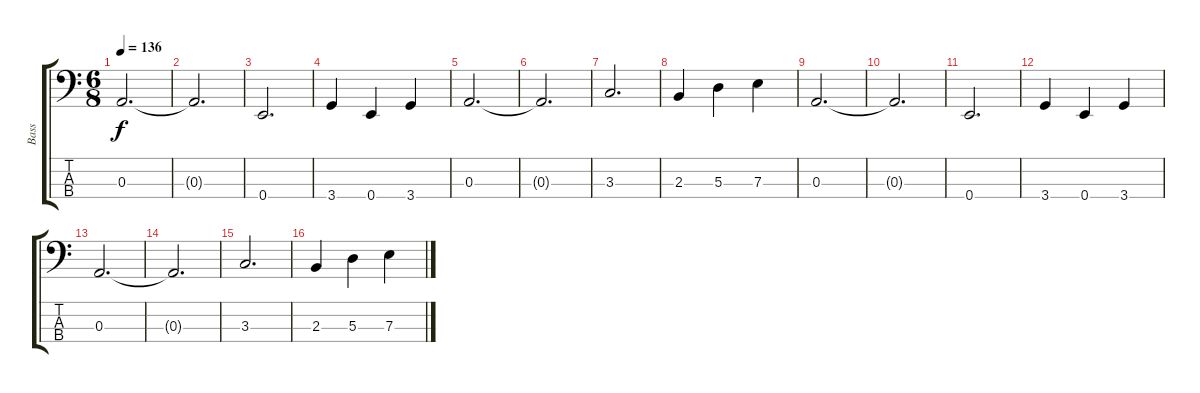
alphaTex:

\track ("Bass" "Bass") {instrument electricbassfinger}
\staff {score tabs}
\tuning (G2 D2 A1 E1) {hide}
\ts (6 8)
\tempo 136
\clef f4
\ks c
0.3.2{d dy f} |
0.3{t}.2{d} |
0.4.2{d} |
3.4.4 0.4.4 3.4.4 |
0.3.2{d} |
0.3{t}.2{d} |
3.3.2{d} |
2.3.4 5.3.4 7.3.4 |
0.3.2{d} |
0.3{t}.2{d} |
0.4.2{d} |
3.4.4 0.4.4 3.4.4 |
0.3.2{d} |
0.3{t}.2{d} |
3.3.2{d} |
2.3.4 5.3.4 7.3.4
